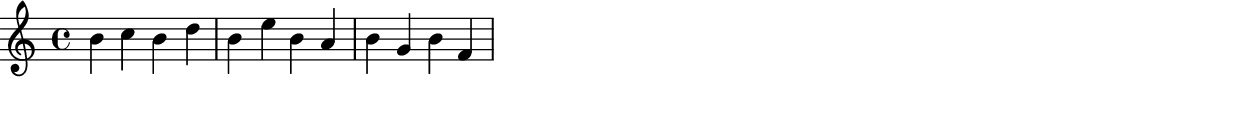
%% Generated by lilypond-book.py
%% Options: [exampleindent=10.16\mm,indent=0\mm,line-width=160\mm,quote]
\include "lilypond-book-preamble.ly"


% ****************************************************************
% Start cut-&-pastable-section
% ****************************************************************



\paper {
  indent = 0\mm
  line-width = 160\mm
  % offset the left padding, also add 1mm as lilypond creates cropped
  % images with a little space on the right
  line-width = #(- line-width (* mm  3.000000) (* mm 1))
  line-width = 160\mm - 2.0 * 10.16\mm
  % offset the left padding, also add 1mm as lilypond creates cropped
  % images with a little space on the right
  line-width = #(- line-width (* mm  3.000000) (* mm 1))
}

\layout {
  
}





% ****************************************************************
% ly snippet:
% ****************************************************************
\sourcefileline 270
\relative c'' {
  b c  % c is 1 staff space up, so is the c above
  b d  % d is 2 up or 5 down, so is the d above
  b e  % e is 3 up or 4 down, so is the e above
  b a  % a is 6 up or 1 down, so is the a below
  b g  % g is 5 up or 2 down, so is the g below
  b f  % f is 4 up or 3 down, so is the f below
}



% ****************************************************************
% end ly snippet
% ****************************************************************
